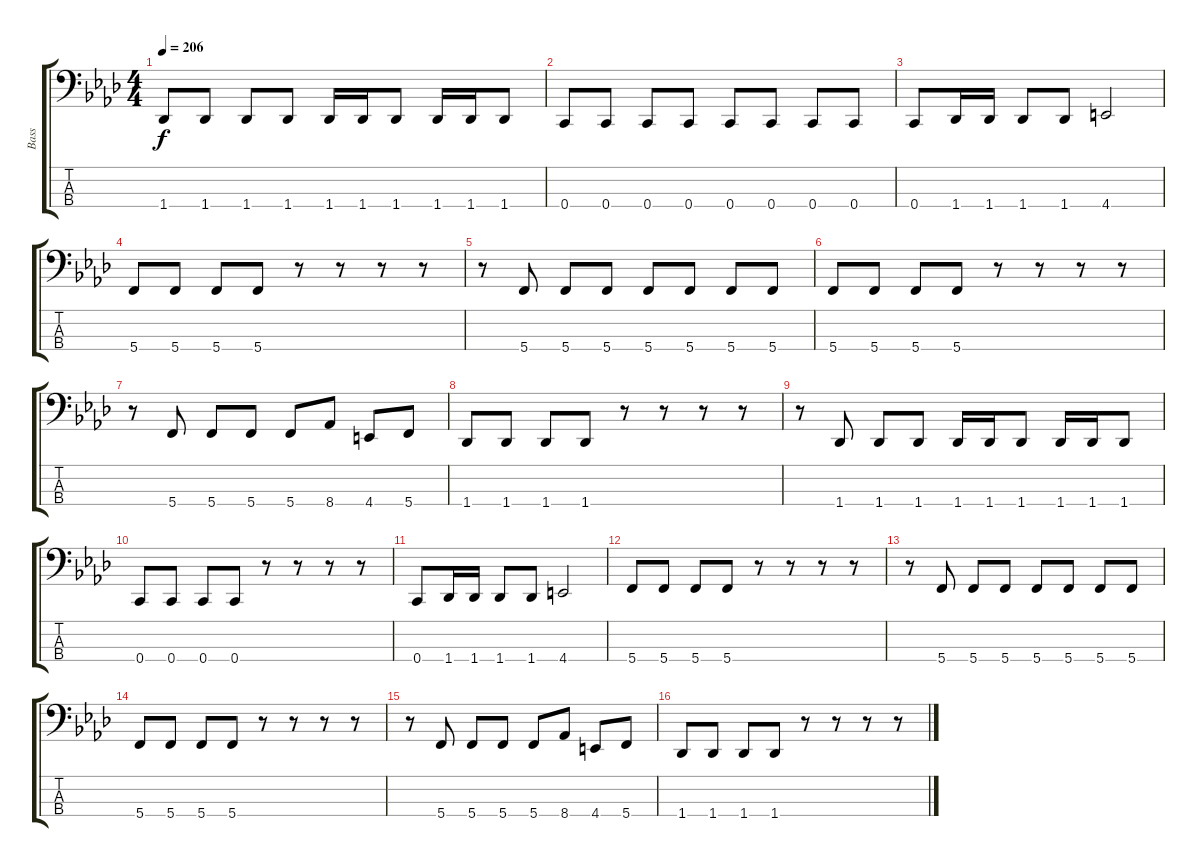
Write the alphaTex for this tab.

\track ("Bass" "Bass") {instrument electricbassfinger}
\staff {score tabs}
\tuning (F2 C2 G1 C1) {hide}
\ts (4 4)
\tempo 206
\clef f4
\ks fminor
1.4.8{dy f} 1.4.8 1.4.8 1.4.8 1.4.16 1.4.16 1.4.8 1.4.16 1.4.16 1.4.8 |
0.4.8 0.4.8 0.4.8 0.4.8 0.4.8 0.4.8 0.4.8 0.4.8 |
0.4.8 1.4.16 1.4.16 1.4.8 1.4.8 4.4.2 |
5.4.8 5.4.8 5.4.8 5.4.8 r.8 r.8 r.8 r.8 |
r.8 5.4.8 5.4.8 5.4.8 5.4.8 5.4.8 5.4.8 5.4.8 |
5.4.8 5.4.8 5.4.8 5.4.8 r.8 r.8 r.8 r.8 |
r.8 5.4.8 5.4.8 5.4.8 5.4.8 8.4.8 4.4.8 5.4.8 |
1.4.8 1.4.8 1.4.8 1.4.8 r.8 r.8 r.8 r.8 |
r.8 1.4.8 1.4.8 1.4.8 1.4.16 1.4.16 1.4.8 1.4.16 1.4.16 1.4.8 |
0.4.8 0.4.8 0.4.8 0.4.8 r.8 r.8 r.8 r.8 |
0.4.8 1.4.16 1.4.16 1.4.8 1.4.8 4.4.2 |
5.4.8 5.4.8 5.4.8 5.4.8 r.8 r.8 r.8 r.8 |
r.8 5.4.8 5.4.8 5.4.8 5.4.8 5.4.8 5.4.8 5.4.8 |
5.4.8 5.4.8 5.4.8 5.4.8 r.8 r.8 r.8 r.8 |
r.8 5.4.8 5.4.8 5.4.8 5.4.8 8.4.8 4.4.8 5.4.8 |
1.4.8 1.4.8 1.4.8 1.4.8 r.8 r.8 r.8 r.8
